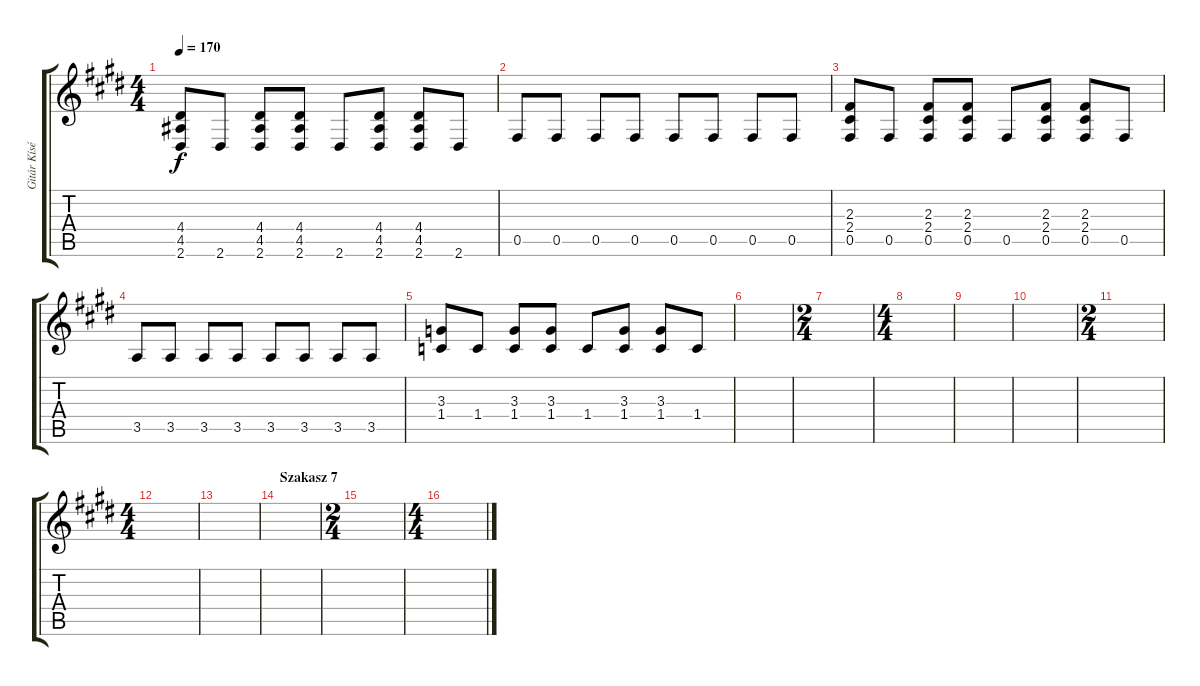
\track ("Gitár Kíséret 2" "Gitár Kísé") {instrument distortionguitar}
\staff {score tabs}
\tuning (Db4 Ab3 E3 B2 Gb2 Db2) {hide}
\ts (4 4)
\tempo 170
\clef g2
\ks c#minor
(4.4 4.5 2.6).8{dy f} 2.6.8 (4.4 4.5 2.6).8 (4.4 4.5 2.6).8 2.6.8 (4.4 4.5 2.6).8 (4.4 4.5 2.6).8 2.6.8 |
0.5.8 0.5.8 0.5.8 0.5.8 0.5.8 0.5.8 0.5.8 0.5.8 |
(2.3 2.4 0.5).8 0.5.8 (2.3 2.4 0.5).8 (2.3 2.4 0.5).8 0.5.8 (2.3 2.4 0.5).8 (2.3 2.4 0.5).8 0.5.8 |
3.5.8 3.5.8 3.5.8 3.5.8 3.5.8 3.5.8 3.5.8 3.5.8 |
(3.3 1.4).8 1.4.8 (3.3 1.4).8 (3.3 1.4).8 1.4.8 (3.3 1.4).8 (3.3 1.4).8 1.4.8 |
|
\ts (2 4)
|
\ts (4 4)
|
|
|
\ts (2 4)
|
\ts (4 4)
|
|
\section ("" "Szakasz 7")
|
\ts (2 4)
|
\ts (4 4)
